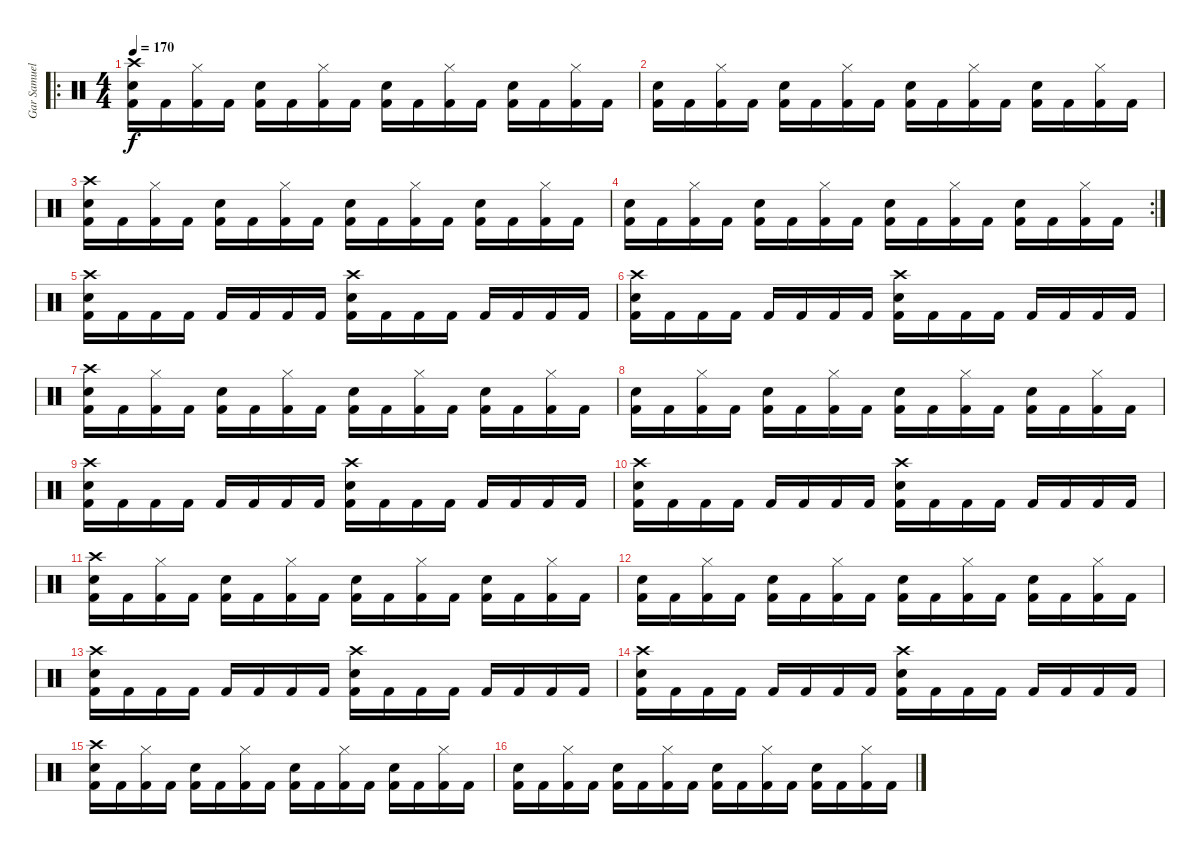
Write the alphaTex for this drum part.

\track ("Gar Samuelson" "Gar Samuel") {instrument percussion}
\staff {score}
\articulation defaults
\ro
\ts (4 4)
\tempo 170
\clef neutral
\ks c
("Crash high (hit)" "Snare (hit) 2" "Kick (hit) 2").16{dy f} "Kick (hit) 2".16 ("Hi-Hat (closed)" "Kick (hit) 2").16 "Kick (hit) 2".16 ("Snare (hit) 2" "Kick (hit) 2").16 "Kick (hit) 2".16 ("Hi-Hat (closed)" "Kick (hit) 2").16 "Kick (hit) 2".16 ("Snare (hit) 2" "Kick (hit) 2").16 "Kick (hit) 2".16 ("Hi-Hat (closed)" "Kick (hit) 2").16 "Kick (hit) 2".16 ("Snare (hit) 2" "Kick (hit) 2").16 "Kick (hit) 2".16 ("Hi-Hat (closed)" "Kick (hit) 2").16 "Kick (hit) 2".16 |
("Snare (hit) 2" "Kick (hit) 2").16 "Kick (hit) 2".16 ("Hi-Hat (closed)" "Kick (hit) 2").16 "Kick (hit) 2".16 ("Snare (hit) 2" "Kick (hit) 2").16 "Kick (hit) 2".16 ("Hi-Hat (closed)" "Kick (hit) 2").16 "Kick (hit) 2".16 ("Snare (hit) 2" "Kick (hit) 2").16 "Kick (hit) 2".16 ("Hi-Hat (closed)" "Kick (hit) 2").16 "Kick (hit) 2".16 ("Snare (hit) 2" "Kick (hit) 2").16 "Kick (hit) 2".16 ("Hi-Hat (closed)" "Kick (hit) 2").16 "Kick (hit) 2".16 |
("Crash high (hit)" "Snare (hit) 2" "Kick (hit) 2").16 "Kick (hit) 2".16 ("Hi-Hat (closed)" "Kick (hit) 2").16 "Kick (hit) 2".16 ("Snare (hit) 2" "Kick (hit) 2").16 "Kick (hit) 2".16 ("Hi-Hat (closed)" "Kick (hit) 2").16 "Kick (hit) 2".16 ("Snare (hit) 2" "Kick (hit) 2").16 "Kick (hit) 2".16 ("Hi-Hat (closed)" "Kick (hit) 2").16 "Kick (hit) 2".16 ("Snare (hit) 2" "Kick (hit) 2").16 "Kick (hit) 2".16 ("Hi-Hat (closed)" "Kick (hit) 2").16 "Kick (hit) 2".16 |
\rc 2
("Snare (hit) 2" "Kick (hit) 2").16 "Kick (hit) 2".16 ("Hi-Hat (closed)" "Kick (hit) 2").16 "Kick (hit) 2".16 ("Snare (hit) 2" "Kick (hit) 2").16 "Kick (hit) 2".16 ("Hi-Hat (closed)" "Kick (hit) 2").16 "Kick (hit) 2".16 ("Snare (hit) 2" "Kick (hit) 2").16 "Kick (hit) 2".16 ("Hi-Hat (closed)" "Kick (hit) 2").16 "Kick (hit) 2".16 ("Snare (hit) 2" "Kick (hit) 2").16 "Kick (hit) 2".16 ("Hi-Hat (closed)" "Kick (hit) 2").16 "Kick (hit) 2".16 |
("Crash high (hit)" "Snare (hit) 2" "Kick (hit) 2").16 "Kick (hit) 2".16 "Kick (hit) 2".16 "Kick (hit) 2".16 "Kick (hit) 2".16 "Kick (hit) 2".16 "Kick (hit) 2".16 "Kick (hit) 2".16 ("Crash high (hit)" "Snare (hit) 2" "Kick (hit) 2").16 "Kick (hit) 2".16 "Kick (hit) 2".16 "Kick (hit) 2".16 "Kick (hit) 2".16 "Kick (hit) 2".16 "Kick (hit) 2".16 "Kick (hit) 2".16 |
("Crash high (hit)" "Snare (hit) 2" "Kick (hit) 2").16 "Kick (hit) 2".16 "Kick (hit) 2".16 "Kick (hit) 2".16 "Kick (hit) 2".16 "Kick (hit) 2".16 "Kick (hit) 2".16 "Kick (hit) 2".16 ("Crash high (hit)" "Snare (hit) 2" "Kick (hit) 2").16 "Kick (hit) 2".16 "Kick (hit) 2".16 "Kick (hit) 2".16 "Kick (hit) 2".16 "Kick (hit) 2".16 "Kick (hit) 2".16 "Kick (hit) 2".16 |
("Crash high (hit)" "Snare (hit) 2" "Kick (hit) 2").16 "Kick (hit) 2".16 ("Hi-Hat (closed)" "Kick (hit) 2").16 "Kick (hit) 2".16 ("Snare (hit) 2" "Kick (hit) 2").16 "Kick (hit) 2".16 ("Hi-Hat (closed)" "Kick (hit) 2").16 "Kick (hit) 2".16 ("Snare (hit) 2" "Kick (hit) 2").16 "Kick (hit) 2".16 ("Hi-Hat (closed)" "Kick (hit) 2").16 "Kick (hit) 2".16 ("Snare (hit) 2" "Kick (hit) 2").16 "Kick (hit) 2".16 ("Hi-Hat (closed)" "Kick (hit) 2").16 "Kick (hit) 2".16 |
("Snare (hit) 2" "Kick (hit) 2").16 "Kick (hit) 2".16 ("Hi-Hat (closed)" "Kick (hit) 2").16 "Kick (hit) 2".16 ("Snare (hit) 2" "Kick (hit) 2").16 "Kick (hit) 2".16 ("Hi-Hat (closed)" "Kick (hit) 2").16 "Kick (hit) 2".16 ("Snare (hit) 2" "Kick (hit) 2").16 "Kick (hit) 2".16 ("Hi-Hat (closed)" "Kick (hit) 2").16 "Kick (hit) 2".16 ("Snare (hit) 2" "Kick (hit) 2").16 "Kick (hit) 2".16 ("Hi-Hat (closed)" "Kick (hit) 2").16 "Kick (hit) 2".16 |
("Crash high (hit)" "Snare (hit) 2" "Kick (hit) 2").16 "Kick (hit) 2".16 "Kick (hit) 2".16 "Kick (hit) 2".16 "Kick (hit) 2".16 "Kick (hit) 2".16 "Kick (hit) 2".16 "Kick (hit) 2".16 ("Crash high (hit)" "Snare (hit) 2" "Kick (hit) 2").16 "Kick (hit) 2".16 "Kick (hit) 2".16 "Kick (hit) 2".16 "Kick (hit) 2".16 "Kick (hit) 2".16 "Kick (hit) 2".16 "Kick (hit) 2".16 |
("Crash high (hit)" "Snare (hit) 2" "Kick (hit) 2").16 "Kick (hit) 2".16 "Kick (hit) 2".16 "Kick (hit) 2".16 "Kick (hit) 2".16 "Kick (hit) 2".16 "Kick (hit) 2".16 "Kick (hit) 2".16 ("Crash high (hit)" "Snare (hit) 2" "Kick (hit) 2").16 "Kick (hit) 2".16 "Kick (hit) 2".16 "Kick (hit) 2".16 "Kick (hit) 2".16 "Kick (hit) 2".16 "Kick (hit) 2".16 "Kick (hit) 2".16 |
("Crash high (hit)" "Snare (hit) 2" "Kick (hit) 2").16 "Kick (hit) 2".16 ("Hi-Hat (closed)" "Kick (hit) 2").16 "Kick (hit) 2".16 ("Snare (hit) 2" "Kick (hit) 2").16 "Kick (hit) 2".16 ("Hi-Hat (closed)" "Kick (hit) 2").16 "Kick (hit) 2".16 ("Snare (hit) 2" "Kick (hit) 2").16 "Kick (hit) 2".16 ("Hi-Hat (closed)" "Kick (hit) 2").16 "Kick (hit) 2".16 ("Snare (hit) 2" "Kick (hit) 2").16 "Kick (hit) 2".16 ("Hi-Hat (closed)" "Kick (hit) 2").16 "Kick (hit) 2".16 |
("Snare (hit) 2" "Kick (hit) 2").16 "Kick (hit) 2".16 ("Hi-Hat (closed)" "Kick (hit) 2").16 "Kick (hit) 2".16 ("Snare (hit) 2" "Kick (hit) 2").16 "Kick (hit) 2".16 ("Hi-Hat (closed)" "Kick (hit) 2").16 "Kick (hit) 2".16 ("Snare (hit) 2" "Kick (hit) 2").16 "Kick (hit) 2".16 ("Hi-Hat (closed)" "Kick (hit) 2").16 "Kick (hit) 2".16 ("Snare (hit) 2" "Kick (hit) 2").16 "Kick (hit) 2".16 ("Hi-Hat (closed)" "Kick (hit) 2").16 "Kick (hit) 2".16 |
("Crash high (hit)" "Snare (hit) 2" "Kick (hit) 2").16 "Kick (hit) 2".16 "Kick (hit) 2".16 "Kick (hit) 2".16 "Kick (hit) 2".16 "Kick (hit) 2".16 "Kick (hit) 2".16 "Kick (hit) 2".16 ("Crash high (hit)" "Snare (hit) 2" "Kick (hit) 2").16 "Kick (hit) 2".16 "Kick (hit) 2".16 "Kick (hit) 2".16 "Kick (hit) 2".16 "Kick (hit) 2".16 "Kick (hit) 2".16 "Kick (hit) 2".16 |
("Crash high (hit)" "Snare (hit) 2" "Kick (hit) 2").16 "Kick (hit) 2".16 "Kick (hit) 2".16 "Kick (hit) 2".16 "Kick (hit) 2".16 "Kick (hit) 2".16 "Kick (hit) 2".16 "Kick (hit) 2".16 ("Crash high (hit)" "Snare (hit) 2" "Kick (hit) 2").16 "Kick (hit) 2".16 "Kick (hit) 2".16 "Kick (hit) 2".16 "Kick (hit) 2".16 "Kick (hit) 2".16 "Kick (hit) 2".16 "Kick (hit) 2".16 |
("Crash high (hit)" "Snare (hit) 2" "Kick (hit) 2").16 "Kick (hit) 2".16 ("Hi-Hat (closed)" "Kick (hit) 2").16 "Kick (hit) 2".16 ("Snare (hit) 2" "Kick (hit) 2").16 "Kick (hit) 2".16 ("Hi-Hat (closed)" "Kick (hit) 2").16 "Kick (hit) 2".16 ("Snare (hit) 2" "Kick (hit) 2").16 "Kick (hit) 2".16 ("Hi-Hat (closed)" "Kick (hit) 2").16 "Kick (hit) 2".16 ("Snare (hit) 2" "Kick (hit) 2").16 "Kick (hit) 2".16 ("Hi-Hat (closed)" "Kick (hit) 2").16 "Kick (hit) 2".16 |
("Snare (hit) 2" "Kick (hit) 2").16 "Kick (hit) 2".16 ("Hi-Hat (closed)" "Kick (hit) 2").16 "Kick (hit) 2".16 ("Snare (hit) 2" "Kick (hit) 2").16 "Kick (hit) 2".16 ("Hi-Hat (closed)" "Kick (hit) 2").16 "Kick (hit) 2".16 ("Snare (hit) 2" "Kick (hit) 2").16 "Kick (hit) 2".16 ("Hi-Hat (closed)" "Kick (hit) 2").16 "Kick (hit) 2".16 ("Snare (hit) 2" "Kick (hit) 2").16 "Kick (hit) 2".16 ("Hi-Hat (closed)" "Kick (hit) 2").16 "Kick (hit) 2".16
